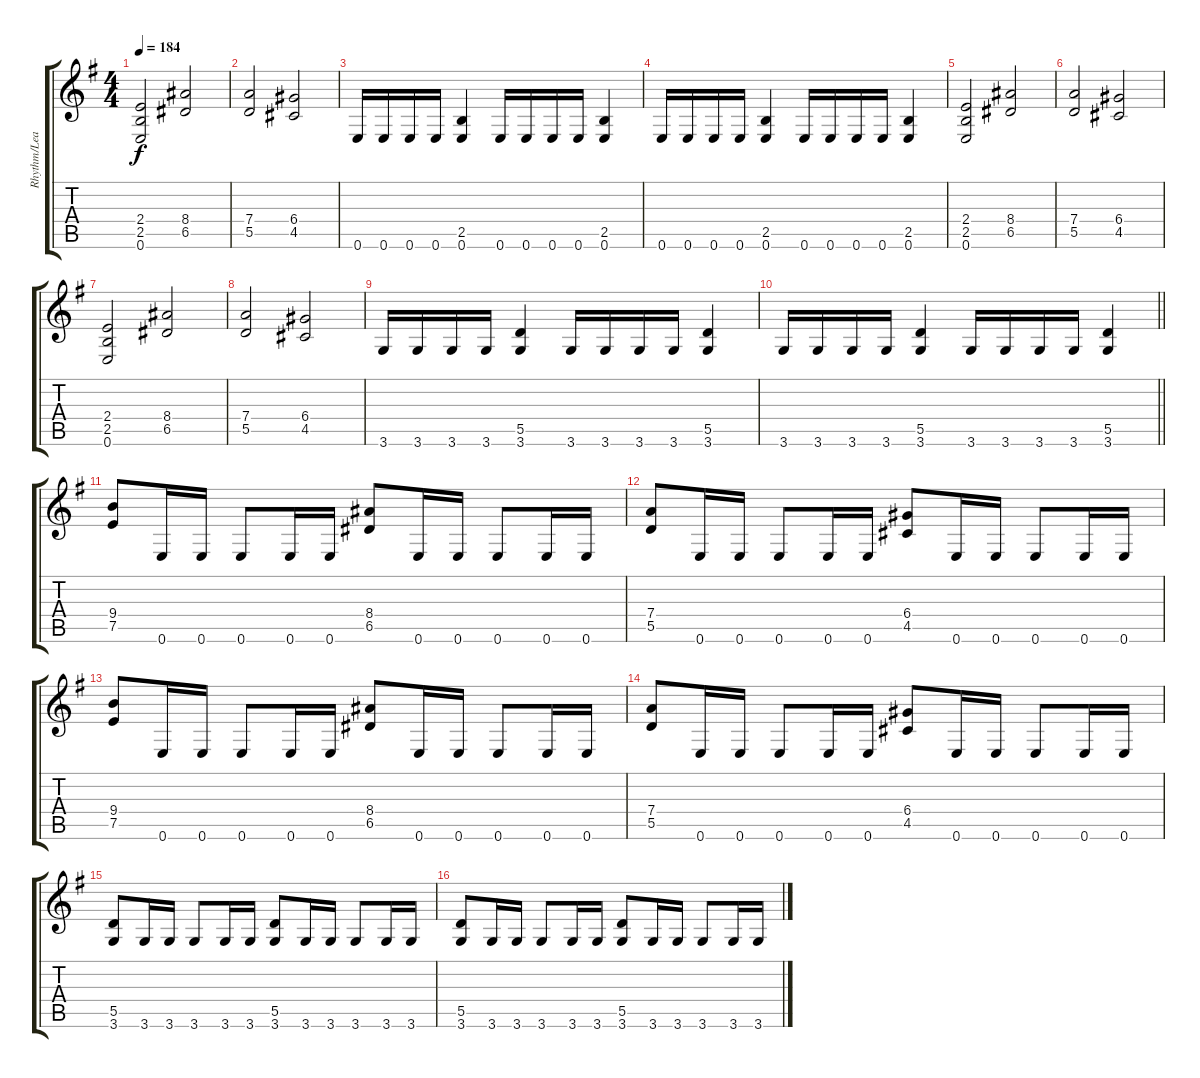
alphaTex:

\track ("Rhythm/Lead" "Rhythm/Lea") {instrument overdrivenguitar}
\staff {score tabs}
\tuning (E4 B3 G3 D3 A2 E2) {hide}
\ts (4 4)
\tempo 184
\clef g2
\ks eminor
(2.4 2.5 0.6).2{dy f} (8.4 6.5).2 |
(7.4 5.5).2 (6.4 4.5).2 |
0.6.16 0.6.16 0.6.16 0.6.16 (2.5 0.6).4 0.6.16 0.6.16 0.6.16 0.6.16 (2.5 0.6).4 |
0.6.16 0.6.16 0.6.16 0.6.16 (2.5 0.6).4 0.6.16 0.6.16 0.6.16 0.6.16 (2.5 0.6).4 |
(2.4 2.5 0.6).2 (8.4 6.5).2 |
(7.4 5.5).2 (6.4 4.5).2 |
(2.4 2.5 0.6).2 (8.4 6.5).2 |
(7.4 5.5).2 (6.4 4.5).2 |
3.6.16 3.6.16 3.6.16 3.6.16 (5.5 3.6).4 3.6.16 3.6.16 3.6.16 3.6.16 (5.5 3.6).4 |
\barLineRight lightlight
3.6.16 3.6.16 3.6.16 3.6.16 (5.5 3.6).4 3.6.16 3.6.16 3.6.16 3.6.16 (5.5 3.6).4 |
(9.4 7.5).8 0.6.16 0.6.16 0.6.8 0.6.16 0.6.16 (8.4 6.5).8 0.6.16 0.6.16 0.6.8 0.6.16 0.6.16 |
(7.4 5.5).8 0.6.16 0.6.16 0.6.8 0.6.16 0.6.16 (6.4 4.5).8 0.6.16 0.6.16 0.6.8 0.6.16 0.6.16 |
(9.4 7.5).8 0.6.16 0.6.16 0.6.8 0.6.16 0.6.16 (8.4 6.5).8 0.6.16 0.6.16 0.6.8 0.6.16 0.6.16 |
(7.4 5.5).8 0.6.16 0.6.16 0.6.8 0.6.16 0.6.16 (6.4 4.5).8 0.6.16 0.6.16 0.6.8 0.6.16 0.6.16 |
(5.5 3.6).8 3.6.16 3.6.16 3.6.8 3.6.16 3.6.16 (5.5 3.6).8 3.6.16 3.6.16 3.6.8 3.6.16 3.6.16 |
(5.5 3.6).8 3.6.16 3.6.16 3.6.8 3.6.16 3.6.16 (5.5 3.6).8 3.6.16 3.6.16 3.6.8 3.6.16 3.6.16
